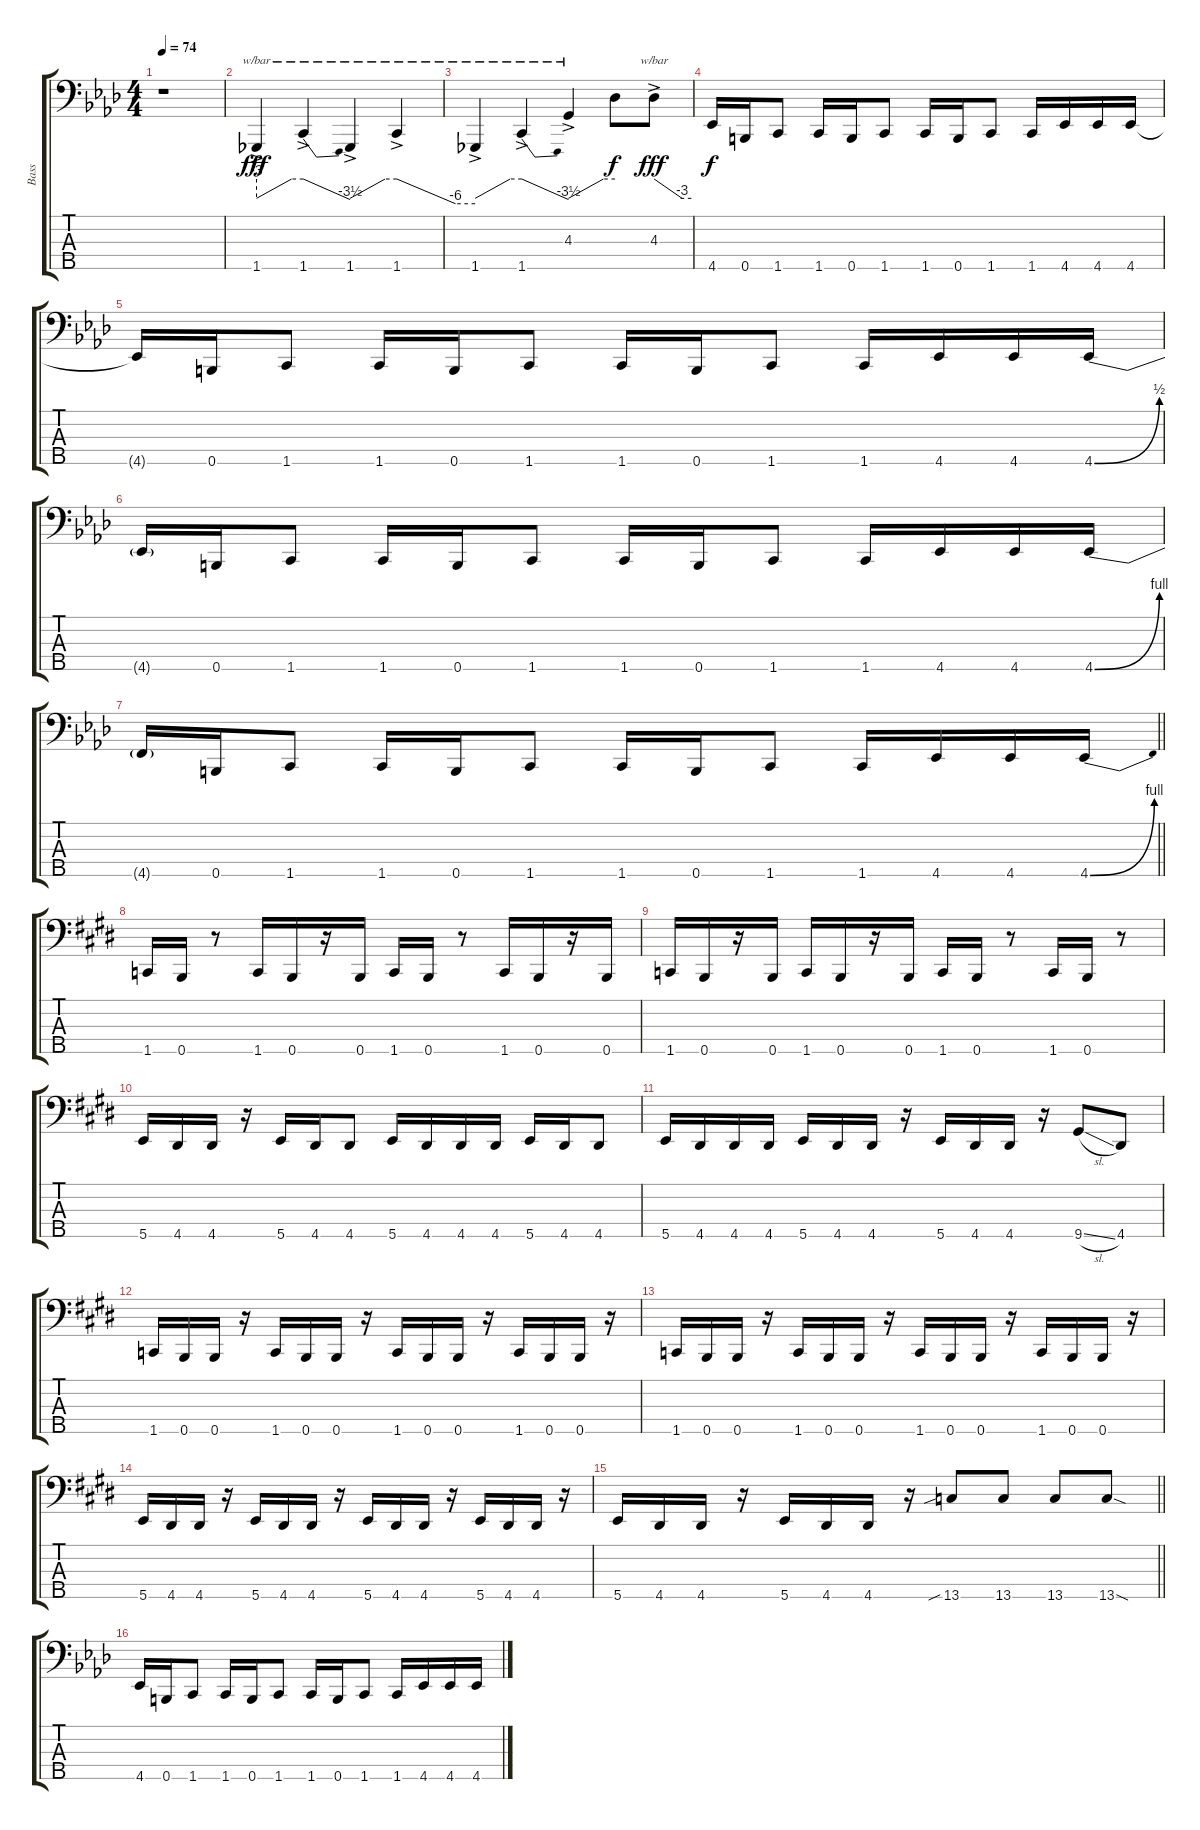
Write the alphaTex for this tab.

\track ("Bass" "Bass") {instrument electricbasspick}
\staff {score tabs}
\tuning (G2 D2 A1 E1 B0) {hide}
\ts (4 4)
\tempo 74
\clef f4
\ks fminor
r.1{dy f} |
1.5{ac}.4{tbe (custom default 0 -12 45 0 60 0) dy fff} 1.5{ac}.4{tbe (dive default 0 0 60 -14)} 1.5{ac}.4{tbe (custom default 0 -12 45 0 60 0)} 1.5{ac}.4{tbe (custom default 0 0 45 -24 60 -24)} |
1.5{ac}.4{tbe (custom default 0 -12 45 0 60 0)} 1.5{ac}.4{tbe (dive default 0 0 60 -14)} 4.3{ac}.4{tbe (custom default 0 -12 45 0 60 0)} 4.3{t}.8{dy f} 4.3{ac}.8{tbe (custom default 0 0 45 -12 60 -12) dy fff} |
4.5.16{dy f} 0.5.16 1.5.8 1.5.16 0.5.16 1.5.8 1.5.16 0.5.16 1.5.8 1.5.16 4.5.16 4.5.16 4.5.16 |
4.5{t}.16 0.5.16 1.5.8 1.5.16 0.5.16 1.5.8 1.5.16 0.5.16 1.5.8 1.5.16 4.5.16 4.5.16 4.5{be (bend 0 0 60 2)}.16 |
4.5{t}.16 0.5.16 1.5.8 1.5.16 0.5.16 1.5.8 1.5.16 0.5.16 1.5.8 1.5.16 4.5.16 4.5.16 4.5{be (bend 0 0 60 4)}.16 |
\barLineRight lightlight
4.5{t}.16 0.5.16 1.5.8 1.5.16 0.5.16 1.5.8 1.5.16 0.5.16 1.5.8 1.5.16 4.5.16 4.5.16 4.5{be (bend 0 0 60 4)}.16 |
\ks c#minor
1.5.16 0.5.16 r.8 1.5.16 0.5.16 r.16 0.5.16 1.5.16 0.5.16 r.8 1.5.16 0.5.16 r.16 0.5.16 |
1.5.16 0.5.16 r.16 0.5.16 1.5.16 0.5.16 r.16 0.5.16 1.5.16 0.5.16 r.8 1.5.16 0.5.16 r.8 |
5.5.16 4.5.16 4.5.16 r.16 5.5.16 4.5.16 4.5.8 5.5.16 4.5.16 4.5.16 4.5.16 5.5.16 4.5.16 4.5.8 |
5.5.16 4.5.16 4.5.16 4.5.16 5.5.16 4.5.16 4.5.16 r.16 5.5.16 4.5.16 4.5.16 r.16 9.5{sl}.8 4.5.8 |
1.5.16 0.5.16 0.5.16 r.16 1.5.16 0.5.16 0.5.16 r.16 1.5.16 0.5.16 0.5.16 r.16 1.5.16 0.5.16 0.5.16 r.16 |
1.5.16 0.5.16 0.5.16 r.16 1.5.16 0.5.16 0.5.16 r.16 1.5.16 0.5.16 0.5.16 r.16 1.5.16 0.5.16 0.5.16 r.16 |
5.5.16 4.5.16 4.5.16 r.16 5.5.16 4.5.16 4.5.16 r.16 5.5.16 4.5.16 4.5.16 r.16 5.5.16 4.5.16 4.5.16 r.16 |
\barLineRight lightlight
5.5.16 4.5.16 4.5.16 r.16 5.5.16 4.5.16 4.5.16 r.16 13.5{sib}.8 13.5.8 13.5.8 13.5{sod}.8 |
\ks fminor
4.5.16 0.5.16 1.5.8 1.5.16 0.5.16 1.5.8 1.5.16 0.5.16 1.5.8 1.5.16 4.5.16 4.5.16 4.5.16
